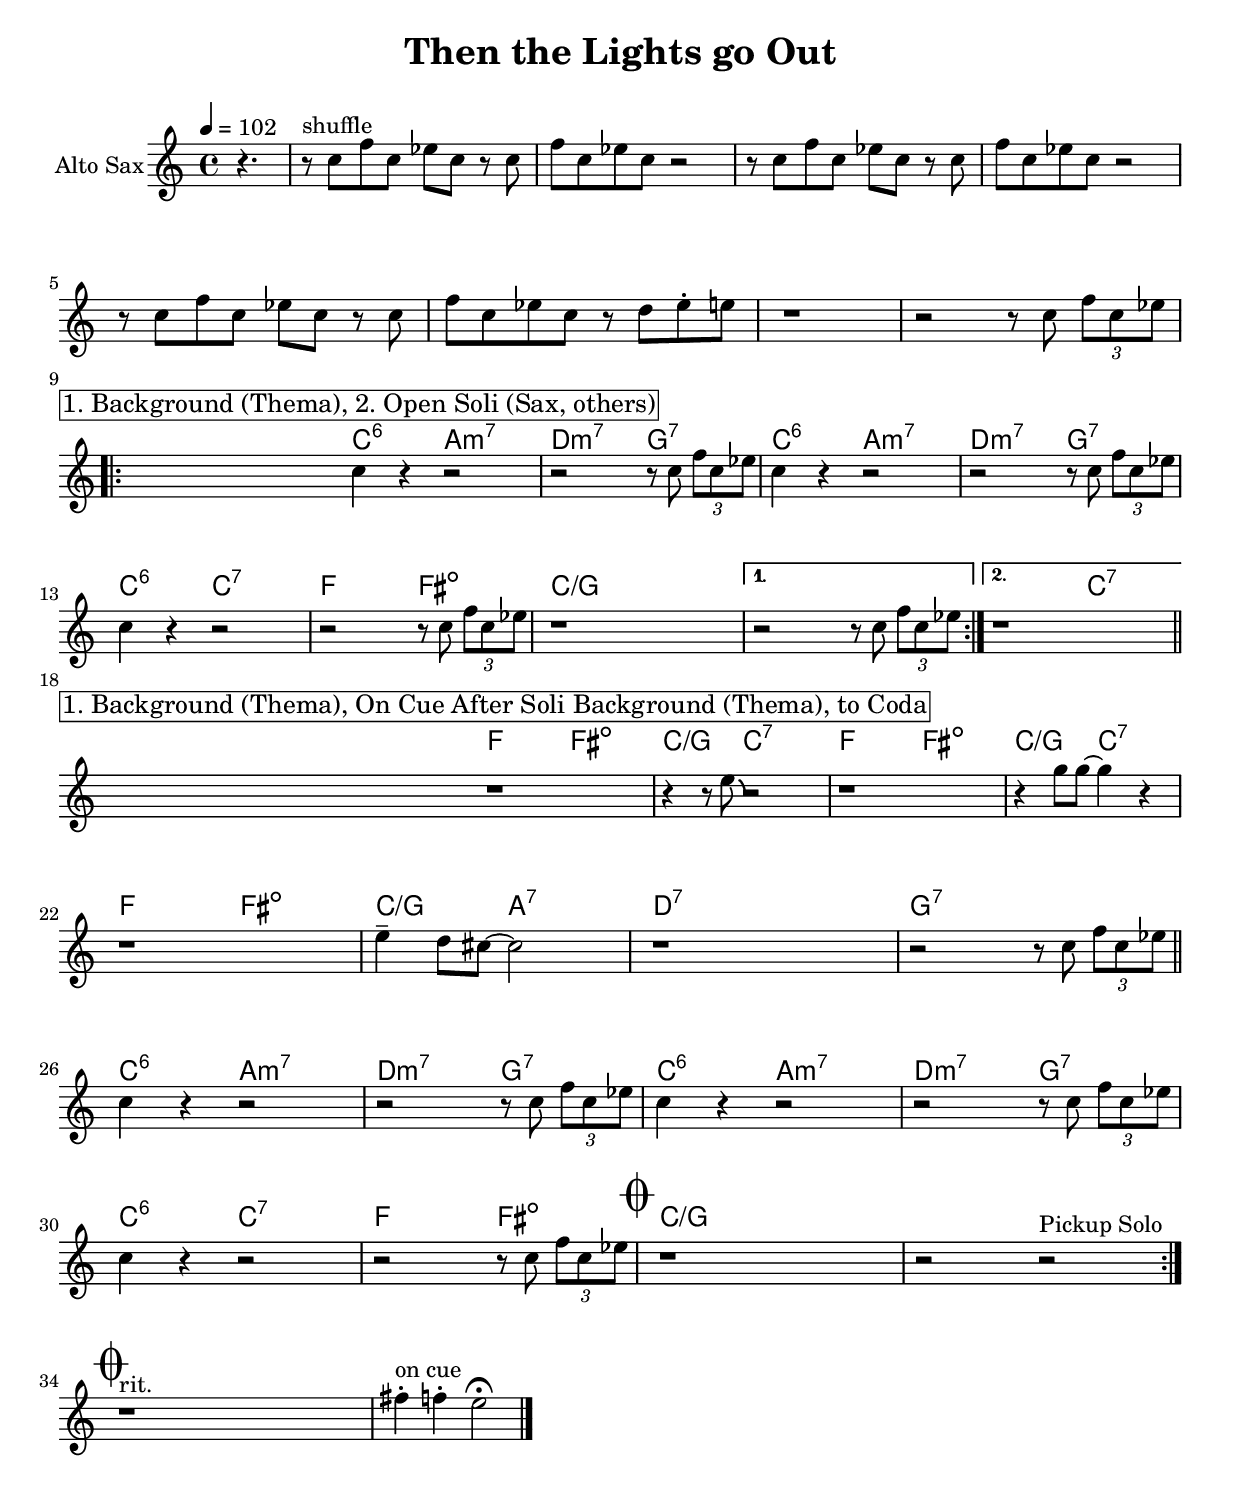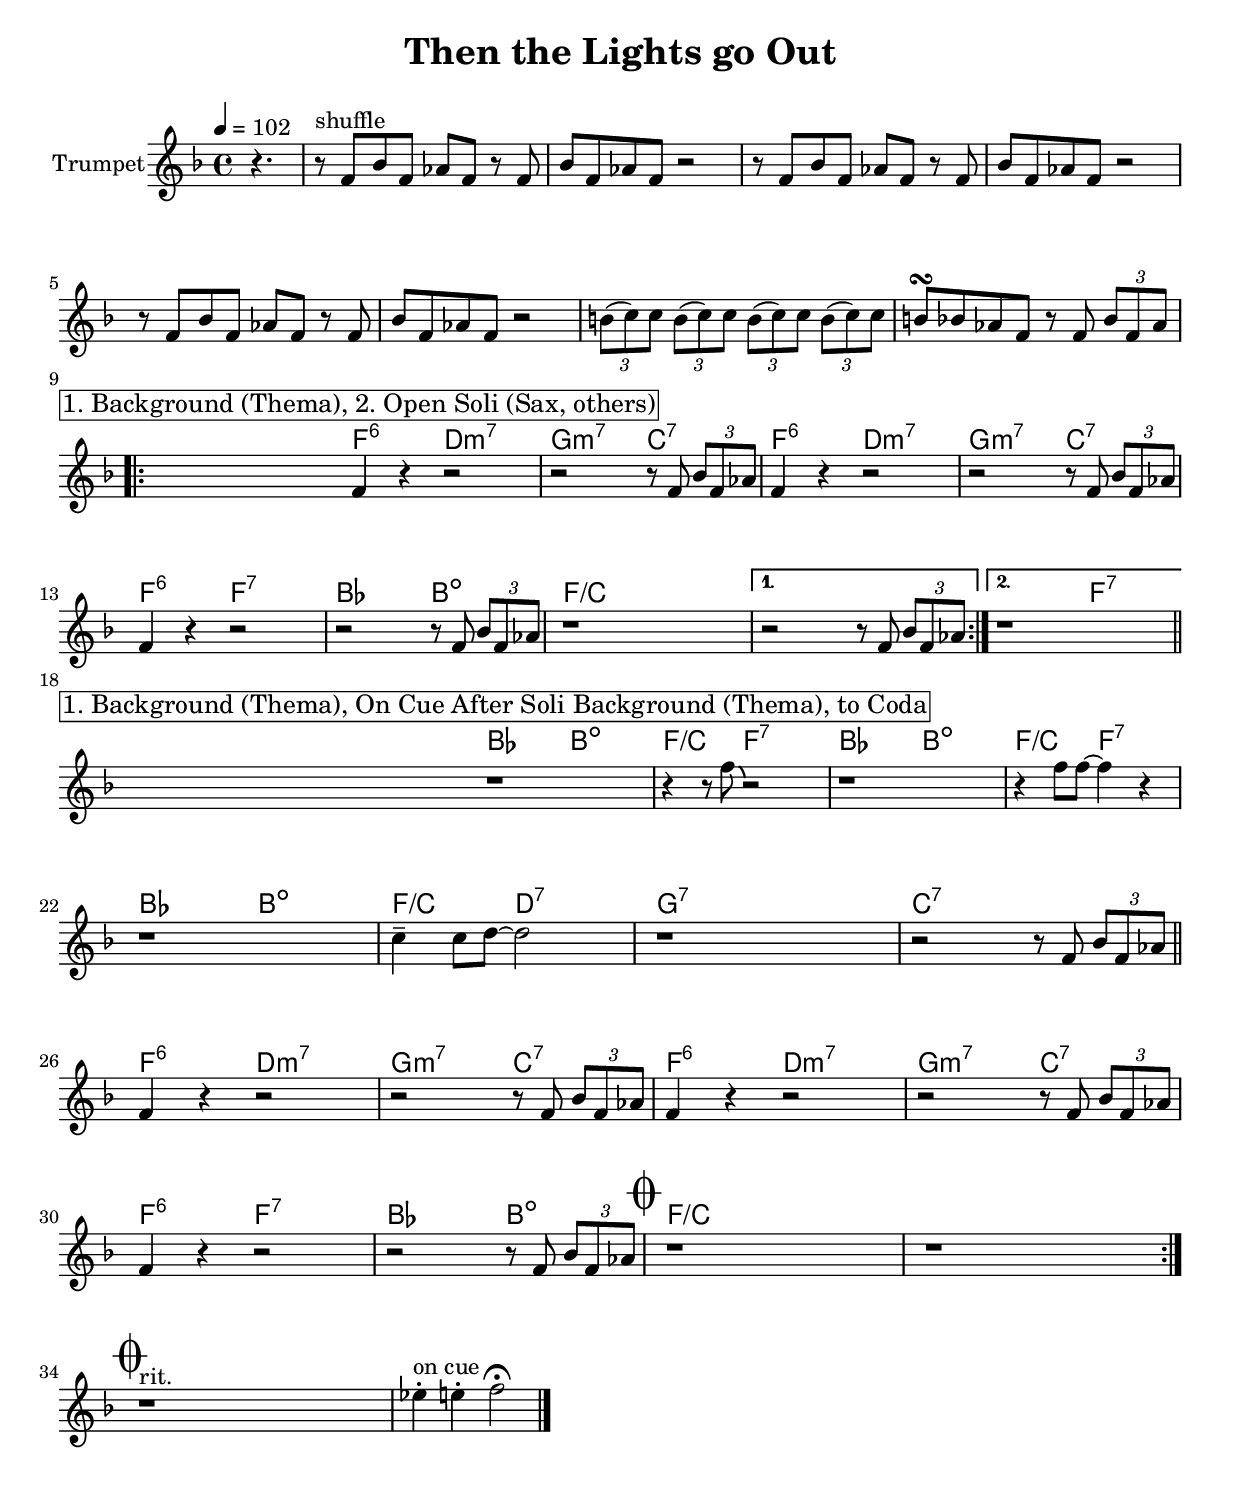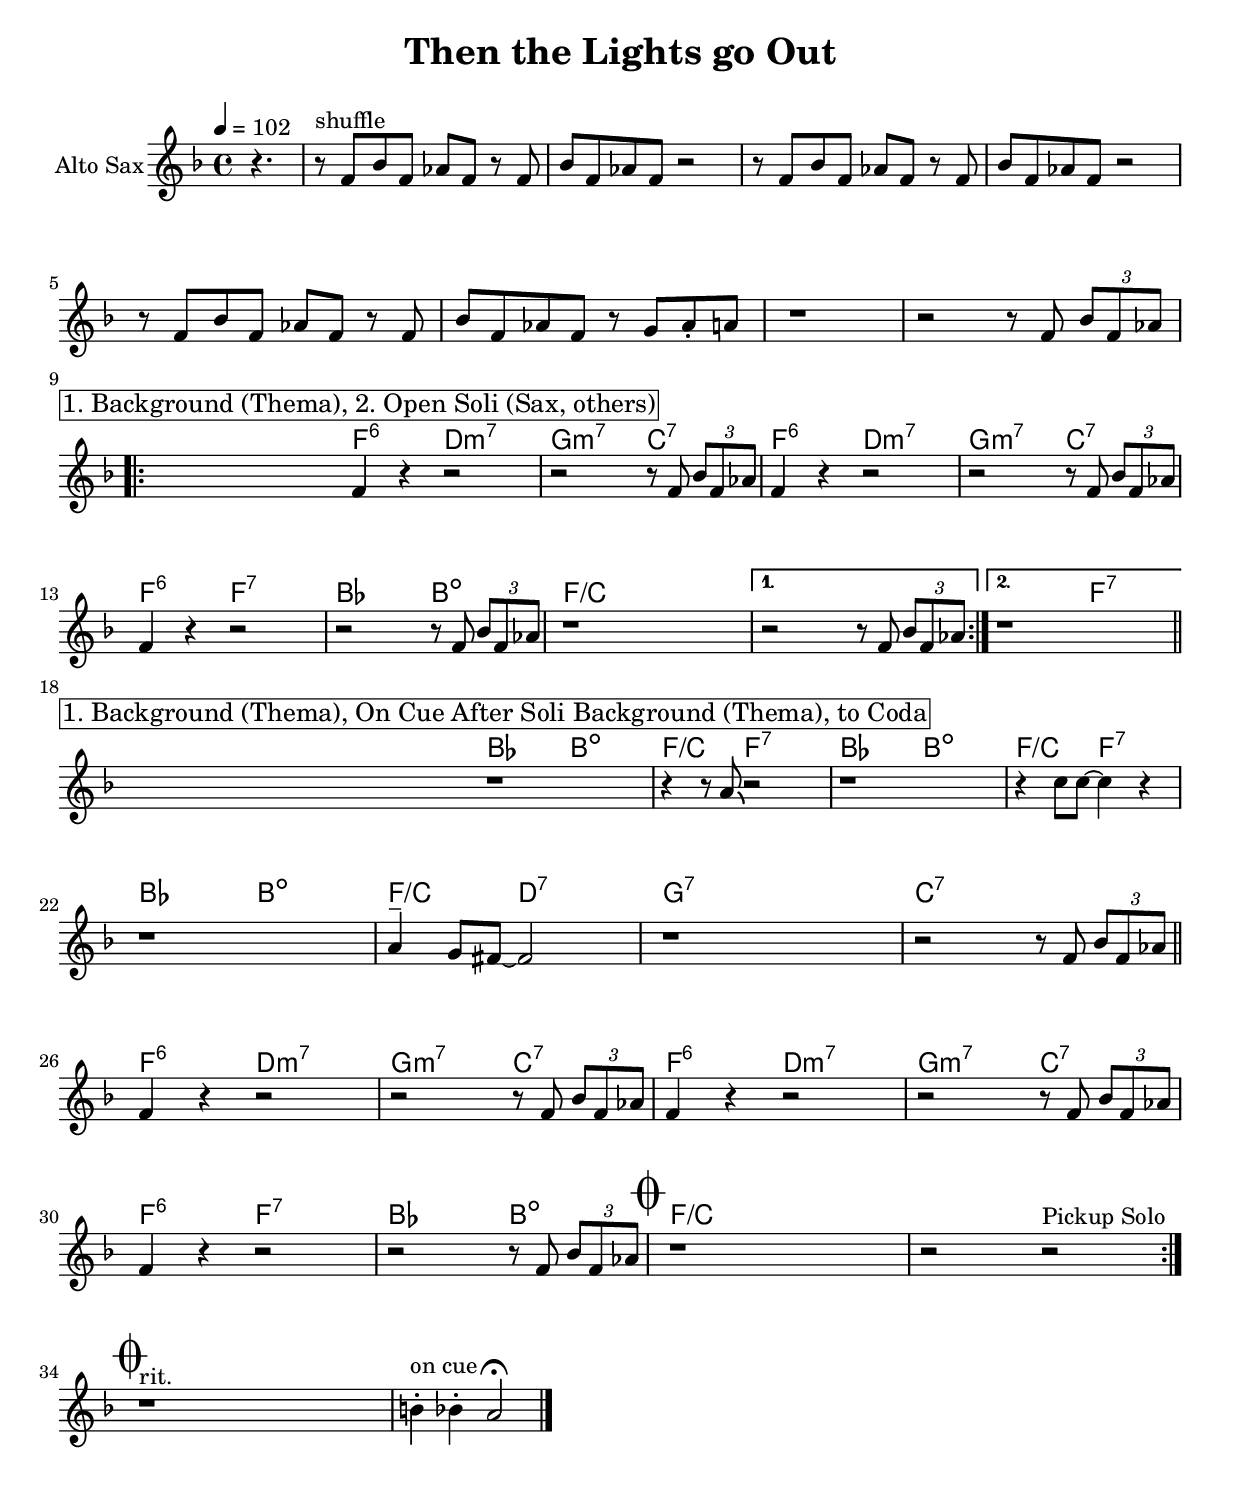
#(ly:set-option 'relative-includes #t)
\include "lib.ly"

\header {
  title = "Then the Lights go Out"
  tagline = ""
}

\paper {
  markup-system-spacing #'padding = #3 %space after title
  ragged-last = ##t % don't stretch last line
}

global = {
  \time 4/4
  \key f \major
  \clef "violin"
  \set Score.skipBars = ##t % combine multi-rests
  \accidentalStyle "modern-voice-cautionary" % print some reduntant accidentals in parenthesis, e.g. (#)
}

structure = {
  \tempo 4 = 102
  \partial 4. s4.
  s1*0^"shuffle"
  s1*8 % intro
  s1*8 s1*1 % A, second ending
  \bar "||"
  s1*8 % B
  \bar "||"
  s1*6 % A
  \pCoda
  s1*2
  \pCoda
  s1*2 % Coda
  \bar "|."
}

remarks = \lyricmode {
  \partial 4. \skip 4.
  \skip 1*8
  \markupBox "1. Background (Thema), 2. Open Soli (Sax, others)" 1
  \skip 1*8
  \markupBox "1. Background (Thema), On Cue After Soli Background (Thema), to Coda"
}

chorusChords = \chordmode {
  f2:6 d:m7 g:m7 c:7 f:6 d:m7 g:m7 c:7
  f:6 f:7 bes b:dim f1:/c s1
  s2 f:7 % second ending
  bes2 b:dim f:/c f:7 bes2 b:dim f:/c f:7
  bes2 b:dim f:/c d:7 g1:7 c:7

  f2:6 d:m7 g:m7 c:7 f:6 d:m7 g:m7 c:7
  f:6 f:7 bes b:dim f1:/c s1
}

theChords = {
  \partial 4. s4.
  s1*8
  \set Score.proportionalNotationDuration = #(ly:make-moment 1 8 )
  \chorusChords
  \unset Score.proportionalNotationDuration
}

trumpetChords = \transpose c c \theChords
altoChords = \transpose f c \theChords

slTp = \relative c'' { e4 }
slAs = \relative c''' { a4 }
slbTp = \repeat unfold 4 \slTp
slbAs = \repeat unfold 4 \slAs

introLick = \relative c'' {
  r8 f, bes f as f r8 f | bes f as f
}

trumpet = \transpose c c \relative c'' {
  \global
  \set Staff.instrumentName = #"Trumpet"
  \partial 4. r4.
  \introLick r2 | \introLick r2 |
  \introLick r2 | \repeat unfold 4 \tuplet 3/2 {b8( c) c} | b8\turn bes as f r f \tuplet 3/2 {bes f as} |

  \repeat volta 2 {
    \repeat volta 2 {
      f4 r4 r2 | r2 r8 f \tuplet 3/2 {bes f as} | f4 r4 r2 | r2 r8 f \tuplet 3/2 {bes f as} |
      f4 r4 r2 | r2 r8 f \tuplet 3/2 {bes f as} | r1 |
    }
    \alternative {
      { r2 r8 f \tuplet 3/2 {bes f as} }
      { r1 }
    }
    r1 | r4 r8 f'\fall r2 | r1 | r4 f8 f~ f4 r4 |
    r1 | c4^- c8 d~ d2 | r1 | r2 r8 f, \tuplet 3/2 {bes f as}

    f4 r4 r2 | r2 r8 f \tuplet 3/2 {bes f as} | f4 r4 r2 | r2 r8 f \tuplet 3/2 {bes f as} |
    f4 r4 r2 | r2 r8 f \tuplet 3/2 {bes f as} | r1 | r1
  }
  r1^"rit." | es'4-.^"on cue" e-. f2\fermata
}

breaks = {
  \partial 4. s4.
  s1*8 \break
  s1*4 \break
  s1*5 \break
  s1*4 \break
  s1*4 \break
  s1*4 \break
  s1*4 \break
}

altoSax = \transpose f c \relative c''' {
  \global
  \set Staff.instrumentName = #"Alto Sax"
  \partial 4. r4.
  \transpose c, c {
    \introLick r2 | \introLick r2 |
    \introLick
  } r8 g as-. a r1 | r2 r8 f \tuplet 3/2 {bes f as} |

  \repeat volta 2 {
    \repeat volta 2 {
      f4 r4 r2 | r2 r8 f \tuplet 3/2 {bes f as} | f4 r4 r2 | r2 r8 f \tuplet 3/2 {bes f as} |
      f4 r4 r2 | r2 r8 f \tuplet 3/2 {bes f as} | r1 |
    }
    \alternative {
      { r2 r8 f \tuplet 3/2 {bes f as} }
      { r1 }
    }
    r1 | r4 r8 a\fall r2 | r1 | r4 c8 c~ c4 r4 |
    r1 | a4^- g8 fis~ fis2 | r1 | r2 r8 f \tuplet 3/2 {bes f as}

    f4 r4 r2 | r2 r8 f \tuplet 3/2 {bes f as} | f4 r4 r2 | r2 r8 f \tuplet 3/2 {bes f as} |
    f4 r4 r2 | r2 r8 f \tuplet 3/2 {bes f as} | r1 | r2 r2^"Pickup Solo"
  }
  r1^"rit." | b4-.^"on cue" bes-. a2\fermata
}

% \book {
%   \score {
%     % \midi { }
%     <<
%       \lyricsAbove \remarks
%       \new ChordNames \trumpetChords
%       \new Staff = "trumpet" <<
%         \structure
%         \trumpet
%       >>
%       % \new Staff \trumpet
%       \new ChordNames \altoChords
%       \new Staff = "altoSax" <<
%         \altoSax
%       >>
%     >>
%   }
% }
\book {
  \bookOutputSuffix "tp"
  \paper {
    system-system-spacing #'basic-distance = #15 % increase space
    % fit on one page
    % system-system-spacing = #'(
    %   (basic-distance . 10)
    %   (minimum-distance . 0)
    %   (padding . 0)
    %   (stretchability . 0))
  }
  \score {
    <<
      \lyricsAbove \remarks
      \new ChordNames \trumpetChords
      \new Staff = "trumpet" <<
        \structure
        \breaks
        \trumpet
      >>
    >>
  }
}
\book {
  \bookOutputSuffix "as"
  \paper {
    system-system-spacing #'basic-distance = #15 % increase space
  }
  \score {
    <<
      \lyricsAbove \remarks
      \new ChordNames \altoChords
      \new Staff = "altoSax" <<
        \structure
        \breaks
        \altoSax
      >>
    >>
  }
}

tenorSax = \transpose bes es \altoSax
tenorChords = \transpose bes es \altoChords
\book {
  \bookOutputSuffix "ts"
  \paper {
    system-system-spacing #'basic-distance = #15
  }
  \score {
    <<
      \lyricsAbove \remarks
      \new ChordNames \tenorChords
      \new Staff = "tenorSax" <<
        \structure
        \breaks
        \tenorSax
      >>
    >>
  }
}
